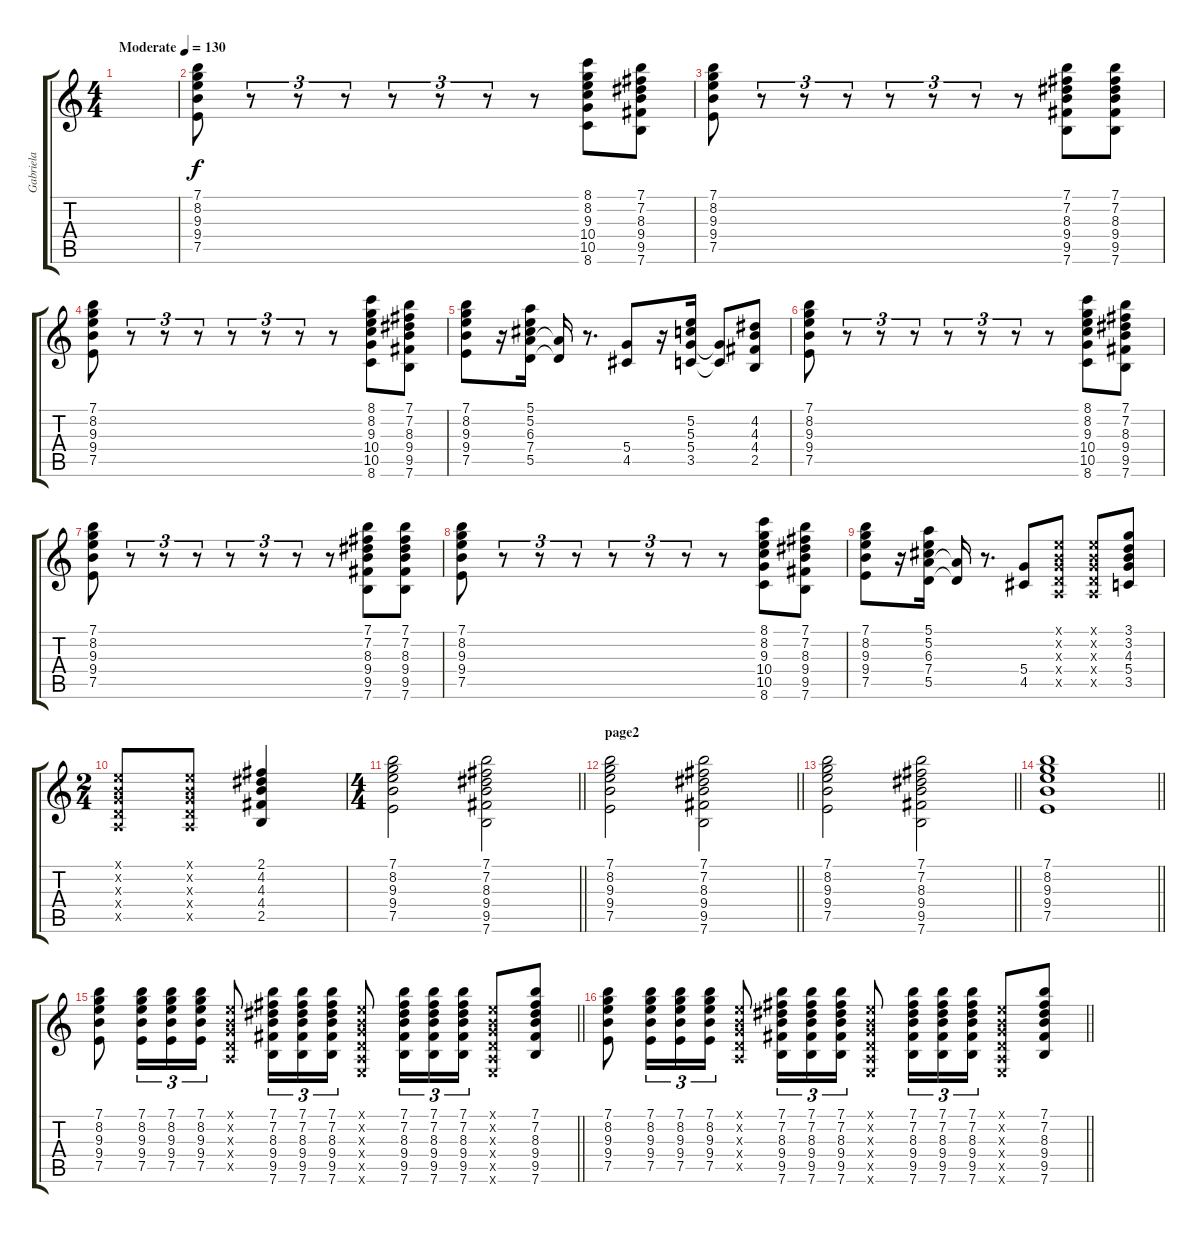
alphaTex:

\track ("Gabriela" "Gabriela") {instrument acousticguitarsteel}
\staff {score tabs}
\tuning (E4 B3 G3 D3 A2 E2) {hide}
\ts (4 4)
\tempo (130 "Moderate")
\clef g2
\ks c
|
(7.1 8.2 9.3 9.4 7.5).8 r.8{tu (3 2)} r.8{tu (3 2)} r.8{tu (3 2)} r.8{tu (3 2)} r.8{tu (3 2)} r.8{tu (3 2)} r.8 (8.1 8.2 9.3 10.4 10.5 8.6).8 (7.1 7.2 8.3 9.4 9.5 7.6).8 |
(7.1 8.2 9.3 9.4 7.5).8 r.8{tu (3 2)} r.8{tu (3 2)} r.8{tu (3 2)} r.8{tu (3 2)} r.8{tu (3 2)} r.8{tu (3 2)} r.8 (7.1 7.2 8.3 9.4 9.5 7.6).8 (7.1 7.2 8.3 9.4 9.5 7.6).8 |
(7.1 8.2 9.3 9.4 7.5).8 r.8{tu (3 2)} r.8{tu (3 2)} r.8{tu (3 2)} r.8{tu (3 2)} r.8{tu (3 2)} r.8{tu (3 2)} r.8 (8.1 8.2 9.3 10.4 10.5 8.6).8 (7.1 7.2 8.3 9.4 9.5 7.6).8 |
(7.1 8.2 9.3 9.4 7.5).8 r.16 (5.1 5.2 6.3 7.4 5.5).16 (7.4{t} 5.5{t}).16 r.8{d} (5.4 4.5).8 r.16 (5.2 5.3 5.4 3.5).16 (5.4{t} 3.5{t}).8 (4.2 4.3 4.4 2.5).8 |
(7.1 8.2 9.3 9.4 7.5).8 r.8{tu (3 2)} r.8{tu (3 2)} r.8{tu (3 2)} r.8{tu (3 2)} r.8{tu (3 2)} r.8{tu (3 2)} r.8 (8.1 8.2 9.3 10.4 10.5 8.6).8 (7.1 7.2 8.3 9.4 9.5 7.6).8 |
(7.1 8.2 9.3 9.4 7.5).8 r.8{tu (3 2)} r.8{tu (3 2)} r.8{tu (3 2)} r.8{tu (3 2)} r.8{tu (3 2)} r.8{tu (3 2)} r.8 (7.1 7.2 8.3 9.4 9.5 7.6).8 (7.1 7.2 8.3 9.4 9.5 7.6).8 |
(7.1 8.2 9.3 9.4 7.5).8 r.8{tu (3 2)} r.8{tu (3 2)} r.8{tu (3 2)} r.8{tu (3 2)} r.8{tu (3 2)} r.8{tu (3 2)} r.8 (8.1 8.2 9.3 10.4 10.5 8.6).8 (7.1 7.2 8.3 9.4 9.5 7.6).8 |
(7.1 8.2 9.3 9.4 7.5).8 r.16 (5.1 5.2 6.3 7.4 5.5).16 (7.4{t} 5.5{t}).16 r.8{d} (5.4 4.5).8 (0.1{x} 0.2{x} 0.3{x} 0.4{x} 0.5{x}).8 (0.1{x} 0.2{x} 0.3{x} 0.4{x} 0.5{x}).8 (3.1 3.2 4.3 5.4 3.5).8 |
\ts (2 4)
(0.1{x} 0.2{x} 0.3{x} 0.4{x} 0.5{x}).8 (0.1{x} 0.2{x} 0.3{x} 0.4{x} 0.5{x}).8 (2.1 4.2 4.3 4.4 2.5).4 |
\ts (4 4)
\barLineRight lightlight
(7.1 8.2 9.3 9.4 7.5).2 (7.1 7.2 8.3 9.4 9.5 7.6).2 |
\section ("" "page2")
\barLineRight lightlight
(7.1 8.2 9.3 9.4 7.5).2 (7.1 7.2 8.3 9.4 9.5 7.6).2 |
\barLineRight lightlight
(7.1 8.2 9.3 9.4 7.5).2 (7.1 7.2 8.3 9.4 9.5 7.6).2 |
\barLineRight lightlight
(7.1 8.2 9.3 9.4 7.5).1 |
\barLineRight lightlight
(7.1 8.2 9.3 9.4 7.5).8 (7.1 8.2 9.3 9.4 7.5).16{tu (3 2)} (7.1 8.2 9.3 9.4 7.5).16{tu (3 2)} (7.1 8.2 9.3 9.4 7.5).16{tu (3 2)} (0.1{x} 0.2{x} 0.3{x} 0.4{x} 0.5{x}).8 (7.1 7.2 8.3 9.4 9.5 7.6).16{tu (3 2)} (7.1 7.2 8.3 9.4 9.5 7.6).16{tu (3 2)} (7.1 7.2 8.3 9.4 9.5 7.6).16{tu (3 2)} (0.1{x} 0.2{x} 0.3{x} 0.4{x} 0.5{x} 0.6{x}).8 (7.1 7.2 8.3 9.4 9.5 7.6).16{tu (3 2)} (7.1 7.2 8.3 9.4 9.5 7.6).16{tu (3 2)} (7.1 7.2 8.3 9.4 9.5 7.6).16{tu (3 2)} (0.1{x} 0.2{x} 0.3{x} 0.4{x} 0.5{x} 0.6{x}).8 (7.1 7.2 8.3 9.4 9.5 7.6).8 |
\barLineRight lightlight
(7.1 8.2 9.3 9.4 7.5).8 (7.1 8.2 9.3 9.4 7.5).16{tu (3 2)} (7.1 8.2 9.3 9.4 7.5).16{tu (3 2)} (7.1 8.2 9.3 9.4 7.5).16{tu (3 2)} (0.1{x} 0.2{x} 0.3{x} 0.4{x} 0.5{x}).8 (7.1 7.2 8.3 9.4 9.5 7.6).16{tu (3 2)} (7.1 7.2 8.3 9.4 9.5 7.6).16{tu (3 2)} (7.1 7.2 8.3 9.4 9.5 7.6).16{tu (3 2)} (0.1{x} 0.2{x} 0.3{x} 0.4{x} 0.5{x} 0.6{x}).8 (7.1 7.2 8.3 9.4 9.5 7.6).16{tu (3 2)} (7.1 7.2 8.3 9.4 9.5 7.6).16{tu (3 2)} (7.1 7.2 8.3 9.4 9.5 7.6).16{tu (3 2)} (0.1{x} 0.2{x} 0.3{x} 0.4{x} 0.5{x} 0.6{x}).8 (7.1 7.2 8.3 9.4 9.5 7.6).8
